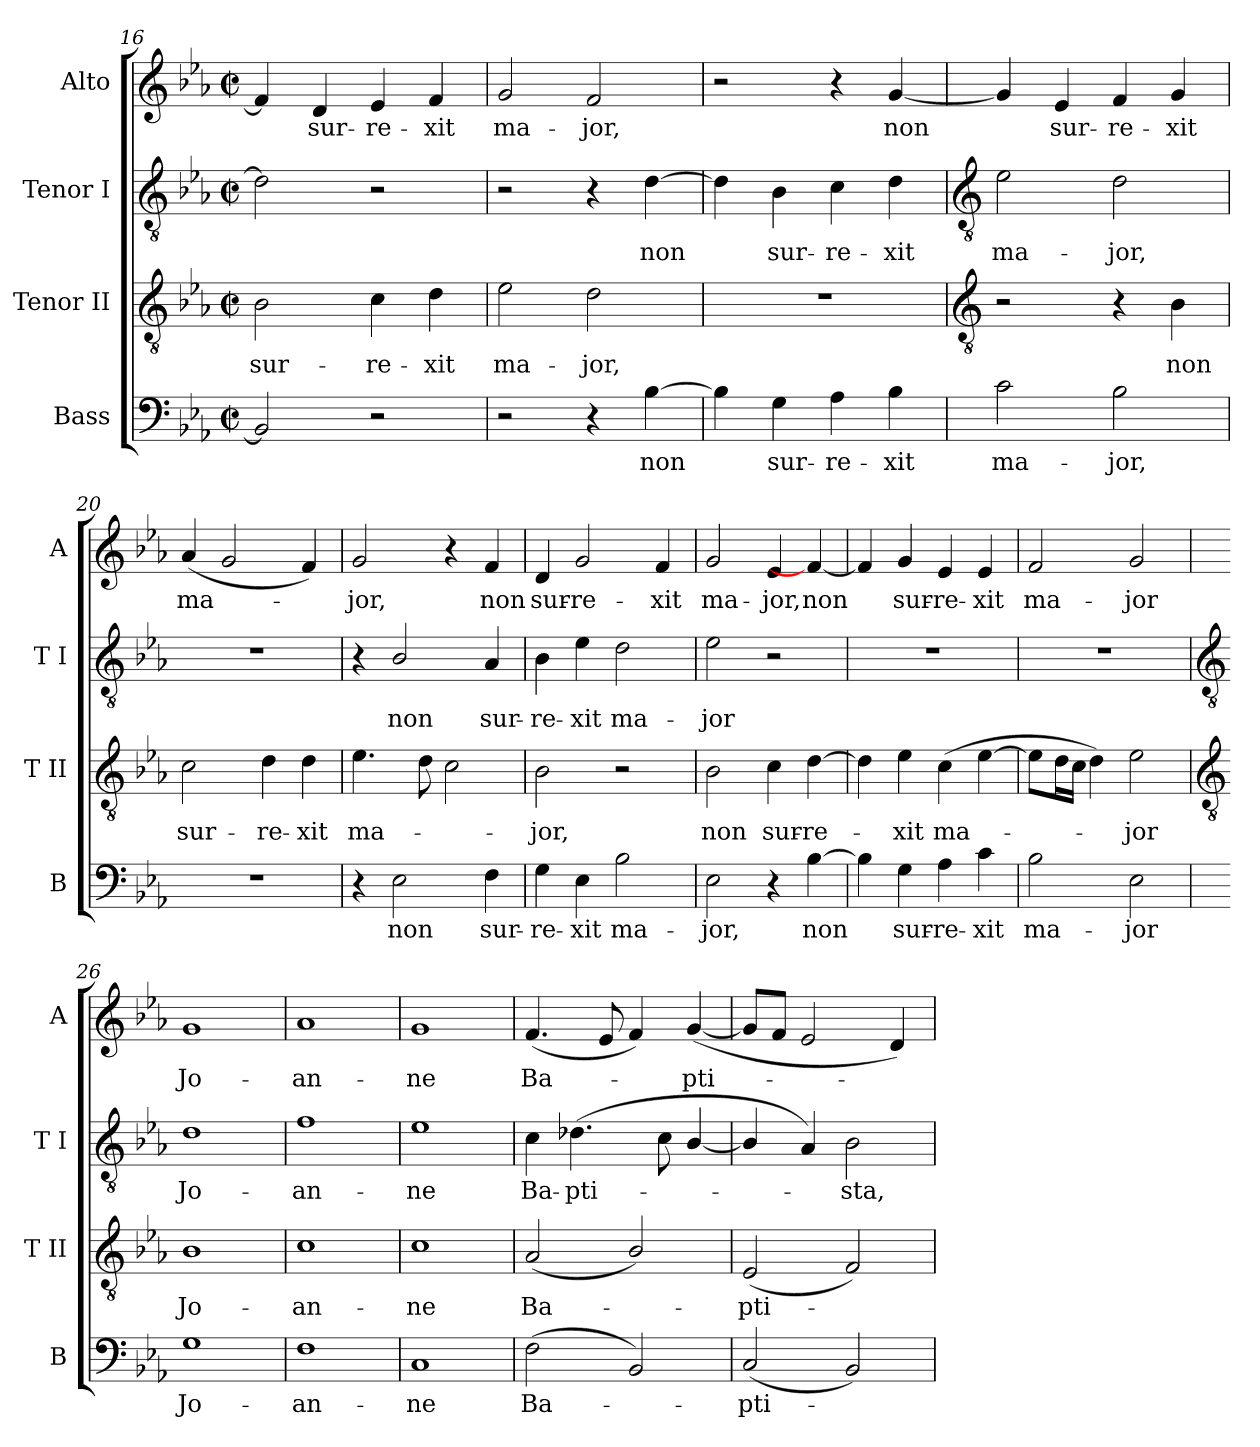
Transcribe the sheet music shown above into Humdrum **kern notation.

**kern	**text	**kern	**text	**kern	**text	**kern	**text
*part4	*part4	*part3	*part3	*part2	*part2	*part1	*part1
*staff4	*staff4	*staff3	*staff3	*staff2	*staff2	*staff1	*staff1
*I"Bass	*	*I"Tenor II	*	*I"Tenor I	*	*I"Alto	*
*I'B	*	*I'T II	*	*I'T I	*	*I'A	*
*clefF4	*	*clefGv2	*	*clefGv2	*	*clefG2	*
*k[b-e-a-]	*	*k[b-e-a-]	*	*k[b-e-a-]	*	*k[b-e-a-]	*
*E-:	*	*E-:	*	*E-:	*	*E-:	*
*M2/2	*	*M2/2	*	*M2/2	*	*M2/2	*
*met(c|)	*	*met(c|)	*	*met(c|)	*	*met(c|)	*
=16	=16	=16	=16	=16	=16	=16	=16
!	!	!	!LO:LY:b	!	!	!	!
2BB-]	.	2B-	sur-	2d]	.	4f]	.
!	!	!	!	!	!	!	!LO:LY:b
.	.	.	.	.	.	4d	sur-
!	!	!	!LO:LY:b	!	!	!	!LO:LY:b
2r	.	4c	-re-	2r	.	4e-	-re-
!	!	!	!LO:LY:b	!	!	!	!LO:LY:b
.	.	4d	-xit	.	.	4f	-xit
=17	=17	=17	=17	=17	=17	=17	=17
!	!	!	!LO:LY:b	!	!	!	!LO:LY:b
2r	.	2e-	ma-	2r	.	2g	ma-
!	!	!	!LO:LY:b	!	!	!	!LO:LY:b
4r	.	2d	-jor,	4r	.	2f	-jor,
!	!LO:LY:b	!	!	!	!LO:LY:b	!	!
[4B-	non	.	.	[4d	non	.	.
=18	=18	=18	=18	=18	=18	=18	=18
4B-]	.	1r	.	4d]	.	2r	.
!	!LO:LY:b	!	!	!	!LO:LY:b	!	!
4G	sur-	.	.	4B-	sur-	.	.
!	!LO:LY:b	!	!	!	!LO:LY:b	!	!
4A-	-re-	.	.	4c	-re-	4r	.
!	!LO:LY:b	!	!	!	!LO:LY:b	!	!LO:LY:b
4B-	-xit	.	.	4d	-xit	[4g	non
!!LO:LB:g=z
=19	=19	=19	=19	=19	=19	=19	=19
*	*	*clefGv2	*	*clefGv2	*	*	*
!	!LO:LY:b	!	!	!	!LO:LY:b	!	!
2c	ma-	2r	.	2e-	ma-	4g]	.
!	!	!	!	!	!	!	!LO:LY:b
.	.	.	.	.	.	4e-	sur-
!	!LO:LY:b	!	!	!	!LO:LY:b	!	!LO:LY:b
2B-	-jor,	4r	.	2d	-jor,	4f	-re-
!	!	!	!LO:LY:b	!	!	!	!LO:LY:b
.	.	4B-	non	.	.	4g	-xit
=20	=20	=20	=20	=20	=20	=20	=20
!	!	!	!LO:LY:b	!	!	!	!LO:LY:b
1r	.	2c	sur-	1r	.	(<4a-	ma-
.	.	.	.	.	.	2g	.
!	!	!	!LO:LY:b	!	!	!	!
.	.	4d	-re-	.	.	.	.
!	!	!	!LO:LY:b	!	!	!	!
.	.	4d	-xit	.	.	4f)	.
=21	=21	=21	=21	=21	=21	=21	=21
!	!	!	!LO:LY:b	!	!	!	!LO:LY:b
4r	.	4.e-	ma-	4r	.	2g	jor,
!	!LO:LY:b	!	!	!	!LO:LY:b	!	!
2E-	non	.	.	2B-/	non	.	.
.	.	8d	.	.	.	.	.
.	.	2c	.	.	.	4r	.
!	!LO:LY:b	!	!	!	!LO:LY:b	!	!LO:LY:b
4F	sur-	.	.	4A-	sur-	4f	non
=22	=22	=22	=22	=22	=22	=22	=22
!	!LO:LY:b	!	!LO:LY:b	!	!LO:LY:b	!	!LO:LY:b
4G	-re-	2B-	jor,	4B-	-re-	4d	sur-
!	!LO:LY:b	!	!	!	!LO:LY:b	!	!LO:LY:b
4E-	-xit	.	.	4e-	-xit	2g	-re-
!	!LO:LY:b	!	!	!	!LO:LY:b	!	!
2B-	ma-	2r	.	2d	ma-	.	.
!	!	!	!	!	!	!	!LO:LY:b
.	.	.	.	.	.	4f	-xit
=23	=23	=23	=23	=23	=23	=23	=23
!	!LO:LY:b	!	!LO:LY:b	!	!LO:LY:b	!	!LO:LY:b
2E-	-jor,	2B-	non	2e-	-jor	2g	ma-
!	!	!	!LO:LY:b	!	!	!	!LO:LY:b
4r	.	4c	sur-	2r	.	4e-	-jor,
!	!LO:LY:b	!	!LO:LY:b	!	!	!	!LO:LY:b
[4B-	non	[4d	-re-	.	.	4f_	non
=24	=24	=24	=24	=24	=24	=24	=24
4B-]	.	4d]	.	1r	.	4f]	.
!	!LO:LY:b	!	!LO:LY:b	!	!	!	!LO:LY:b
4G	sur-	4e-	xit	.	.	4g	sur-
!	!LO:LY:b	!	!LO:LY:b	!	!	!	!LO:LY:b
4A-	-re-	(>4c	ma-	.	.	4e-	-re-
!	!LO:LY:b	!	!	!	!	!	!LO:LY:b
4c	-xit	[4e-	.	.	.	4e-	-xit
=25	=25	=25	=25	=25	=25	=25	=25
!	!LO:LY:b	!	!	!	!	!	!LO:LY:b
2B-	ma-	8e-L]	.	1r	.	2f	ma-
.	.	16dL	.	.	.	.	.
.	.	16cJJ	.	.	.	.	.
.	.	4d)	.	.	.	.	.
!	!LO:LY:b	!	!LO:LY:b	!	!	!	!LO:LY:b
2E-	-jor	2e-	jor	.	.	2g	-jor
!!LO:LB:g=z
=26	=26	=26	=26	=26	=26	=26	=26
*	*	*clefGv2	*	*clefGv2	*	*	*
!	!LO:LY:b	!	!LO:LY:b	!	!LO:LY:b	!	!LO:LY:b
1G	Jo-	1B-	Jo-	1d	Jo-	1g	Jo-
=27	=27	=27	=27	=27	=27	=27	=27
!	!LO:LY:b	!	!LO:LY:b	!	!LO:LY:b	!	!LO:LY:b
1F	-an-	1c	-an-	1f	-an-	1a-	-an-
=28	=28	=28	=28	=28	=28	=28	=28
!	!LO:LY:b	!	!LO:LY:b	!	!LO:LY:b	!	!LO:LY:b
1C	-ne	1c	-ne	1e-	-ne	1g	-ne
=29	=29	=29	=29	=29	=29	=29	=29
!	!LO:LY:b	!	!LO:LY:b	!	!LO:LY:b	!	!LO:LY:b
(<2F	Ba-	(<2A-	Ba-	4c	Ba-	(<4.f	Ba-
!	!	!	!	!	!LO:LY:b	!	!
.	.	.	.	(<4.d-X	-pti-	.	.
.	.	.	.	.	.	8e-	.
2BB-)	.	2B-/)	.	.	.	4f)	.
.	.	.	.	8c	.	.	.
!	!	!	!	!	!	!	!LO:LY:b
.	.	.	.	[4B-/	.	(<[4g	pti-
=30	=30	=30	=30	=30	=30	=30	=30
!	!LO:LY:b	!	!LO:LY:b	!	!	!	!
(<2C	pti-	(<2E-	pti-	4B-/]	.	8gL]	.
.	.	.	.	.	.	8fJ	.
.	.	.	.	4A-)	.	2e-	.
!	!	!	!	!	!LO:LY:b	!	!
2BB-)	.	2F)	.	2B-	sta,	.	.
.	.	.	.	.	.	4d)	.
=	=	=	=	=	=	=	=
*-	*-	*-	*-	*-	*-	*-	*-
